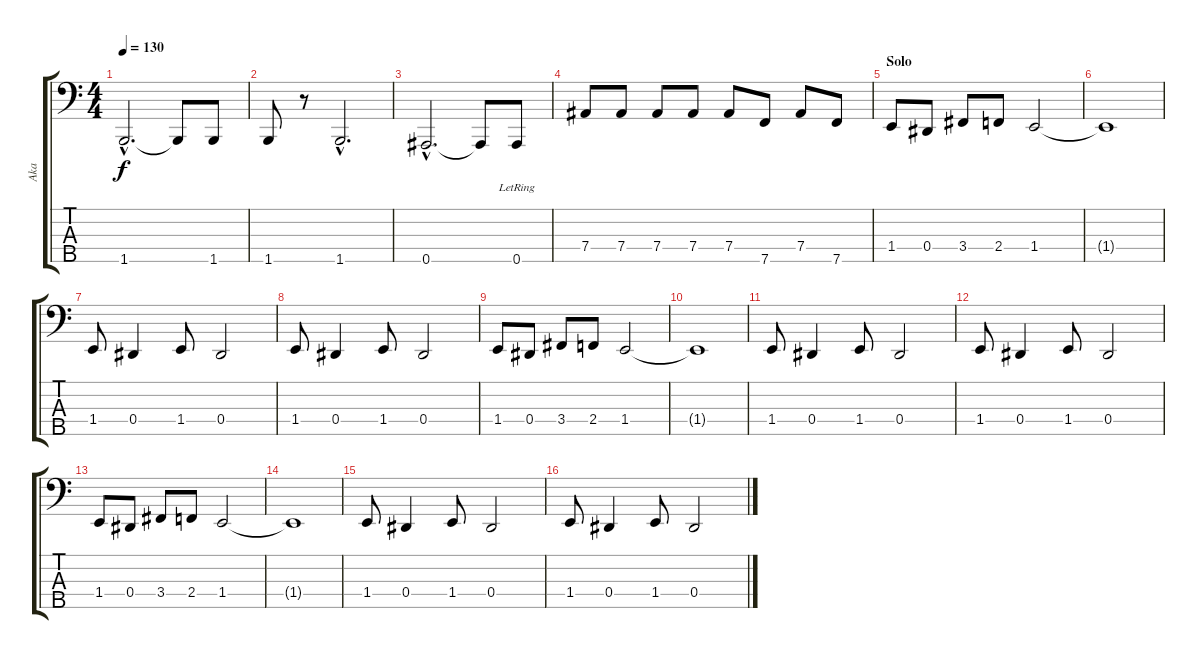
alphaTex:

\track ("Aka" "Aka") {instrument electricbasspick}
\staff {score tabs}
\tuning (Gb2 Db2 Ab1 Eb1 Bb0) {hide}
\ts (4 4)
\tempo 130
\clef f4
\ks c
1.5{hac}.2{d dy f} 1.5{t}.8 1.5.8 |
1.5.8 r.8 1.5{hac}.2{d} |
0.5{hac}.2{d} 0.5{t}.8 0.5{lr}.8 |
7.4.8 7.4.8 7.4.8 7.4.8 7.4.8 7.5.8 7.4.8 7.5.8 |
\section ("" "Solo")
1.4.8 0.4.8 3.4.8 2.4.8 1.4.2 |
1.4{t}.1 |
1.4.8 0.4.4 1.4.8 0.4.2 |
1.4.8 0.4.4 1.4.8 0.4.2 |
1.4.8 0.4.8 3.4.8 2.4.8 1.4.2 |
1.4{t}.1 |
1.4.8 0.4.4 1.4.8 0.4.2 |
1.4.8 0.4.4 1.4.8 0.4.2 |
1.4.8 0.4.8 3.4.8 2.4.8 1.4.2 |
1.4{t}.1 |
1.4.8 0.4.4 1.4.8 0.4.2 |
1.4.8 0.4.4 1.4.8 0.4.2
